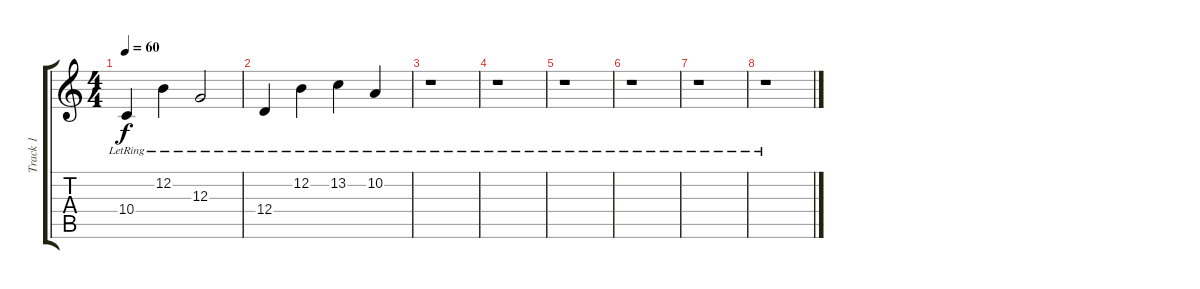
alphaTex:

\track ("Track 1" "Track 1") {instrument electricgrandpiano}
\staff {score tabs}
\tuning (E4 B3 G3 D3 A2 E2) {hide}
\ts (4 4)
\tempo 60
\clef g2
\ks c
10.4{lr}.4{dy f} 12.2{lr}.4 12.3{lr}.2 |
12.4{lr}.4 12.2{lr}.4 13.2{lr}.4 10.2{lr}.4 |
r.1 |
r.1 |
r.1 |
r.1 |
r.1 |
r.1
